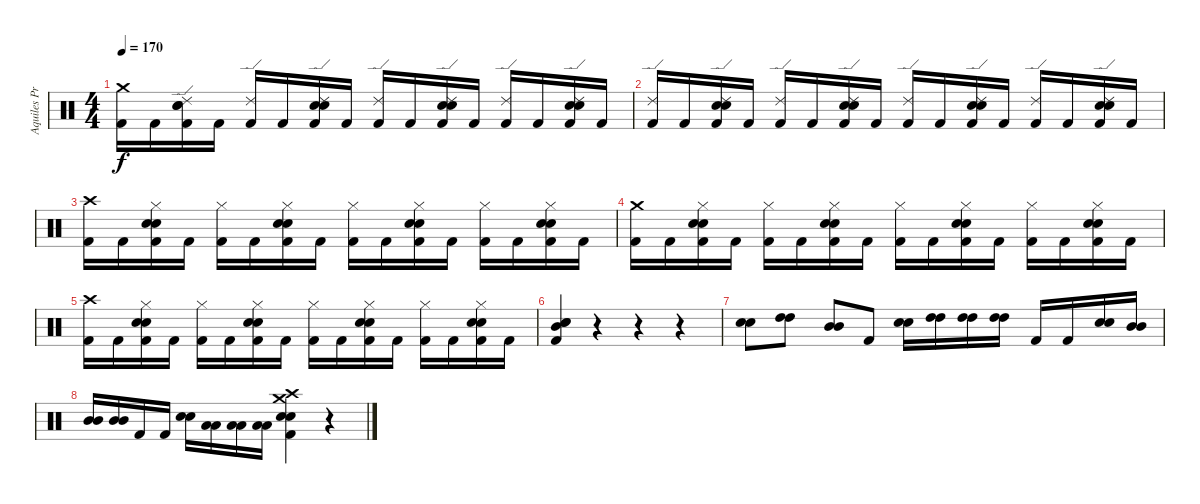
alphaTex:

\track ("Aquiles Priester" "Aquiles Pr") {instrument percussion}
\staff {score}
\articulation defaults
\ts (4 4)
\tempo 170
\clef neutral
\ks c
("Crash medium (hit)" "Kick (hit) 2").16{dy f} "Kick (hit) 2".16 ("Ride (edge) 2" "Electric Snare (hit)" "Snare (hit) 2" "Kick (hit) 2").16 "Kick (hit) 2".16 ("Ride (edge) 2" "Kick (hit) 2").16 "Kick (hit) 2".16 ("Ride (edge) 2" "Electric Snare (hit)" "Snare (hit) 2" "Kick (hit) 2").16 "Kick (hit) 2".16 ("Ride (edge) 2" "Kick (hit) 2").16 "Kick (hit) 2".16 ("Ride (edge) 2" "Electric Snare (hit)" "Snare (hit) 2" "Kick (hit) 2").16 "Kick (hit) 2".16 ("Ride (edge) 2" "Kick (hit) 2").16 "Kick (hit) 2".16 ("Ride (edge) 2" "Electric Snare (hit)" "Snare (hit) 2" "Kick (hit) 2").16 "Kick (hit) 2".16 |
("Ride (edge) 2" "Kick (hit) 2").16 "Kick (hit) 2".16 ("Ride (edge) 2" "Electric Snare (hit)" "Snare (hit) 2" "Kick (hit) 2").16 "Kick (hit) 2".16 ("Ride (edge) 2" "Kick (hit) 2").16 "Kick (hit) 2".16 ("Ride (edge) 2" "Electric Snare (hit)" "Snare (hit) 2" "Kick (hit) 2").16 "Kick (hit) 2".16 ("Ride (edge) 2" "Kick (hit) 2").16 "Kick (hit) 2".16 ("Ride (edge) 2" "Electric Snare (hit)" "Snare (hit) 2" "Kick (hit) 2").16 "Kick (hit) 2".16 ("Ride (edge) 2" "Kick (hit) 2").16 "Kick (hit) 2".16 ("Ride (edge) 2" "Electric Snare (hit)" "Snare (hit) 2" "Kick (hit) 2").16 "Kick (hit) 2".16 |
("Crash high (hit)" "Kick (hit) 2").16 "Kick (hit) 2".16 ("Hi-Hat (closed)" "Electric Snare (hit)" "Snare (hit) 2" "Kick (hit) 2").16 "Kick (hit) 2".16 ("Hi-Hat (closed)" "Kick (hit) 2").16 "Kick (hit) 2".16 ("Hi-Hat (closed)" "Electric Snare (hit)" "Snare (hit) 2" "Kick (hit) 2").16 "Kick (hit) 2".16 ("Hi-Hat (closed)" "Kick (hit) 2").16 "Kick (hit) 2".16 ("Hi-Hat (closed)" "Electric Snare (hit)" "Snare (hit) 2" "Kick (hit) 2").16 "Kick (hit) 2".16 ("Hi-Hat (closed)" "Kick (hit) 2").16 "Kick (hit) 2".16 ("Hi-Hat (closed)" "Electric Snare (hit)" "Snare (hit) 2" "Kick (hit) 2").16 "Kick (hit) 2".16 |
("Crash medium (hit)" "Kick (hit) 2").16 "Kick (hit) 2".16 ("Hi-Hat (closed)" "Electric Snare (hit)" "Snare (hit) 2" "Kick (hit) 2").16 "Kick (hit) 2".16 ("Hi-Hat (closed)" "Kick (hit) 2").16 "Kick (hit) 2".16 ("Hi-Hat (closed)" "Electric Snare (hit)" "Snare (hit) 2" "Kick (hit) 2").16 "Kick (hit) 2".16 ("Hi-Hat (closed)" "Kick (hit) 2").16 "Kick (hit) 2".16 ("Hi-Hat (closed)" "Electric Snare (hit)" "Snare (hit) 2" "Kick (hit) 2").16 "Kick (hit) 2".16 ("Hi-Hat (closed)" "Kick (hit) 2").16 "Kick (hit) 2".16 ("Hi-Hat (closed)" "Electric Snare (hit)" "Snare (hit) 2" "Kick (hit) 2").16 "Kick (hit) 2".16 |
("Crash high (hit)" "Kick (hit) 2").16 "Kick (hit) 2".16 ("Hi-Hat (closed)" "Electric Snare (hit)" "Snare (hit) 2" "Kick (hit) 2").16 "Kick (hit) 2".16 ("Hi-Hat (closed)" "Kick (hit) 2").16 "Kick (hit) 2".16 ("Hi-Hat (closed)" "Electric Snare (hit)" "Snare (hit) 2" "Kick (hit) 2").16 "Kick (hit) 2".16 ("Hi-Hat (closed)" "Kick (hit) 2").16 "Kick (hit) 2".16 ("Hi-Hat (closed)" "Electric Snare (hit)" "Snare (hit) 2" "Kick (hit) 2").16 "Kick (hit) 2".16 ("Hi-Hat (closed)" "Kick (hit) 2").16 "Kick (hit) 2".16 ("Hi-Hat (closed)" "Electric Snare (hit)" "Snare (hit) 2" "Kick (hit) 2").16 "Kick (hit) 2".16 |
("Mid Tom (hit)" "Electric Snare (hit)" "Snare (hit) 2" "Kick (hit) 2").4 r.4 r.4 r.4 |
("Electric Snare (hit)" "Snare (hit) 2").8 ("High Tom (hit)" "High Tom (hit)").8 ("Mid Tom (hit)" "Mid Tom (hit)").8 "Kick (hit) 2".8 ("Electric Snare (hit)" "Snare (hit) 2").16 ("High Tom (hit)" "High Tom (hit)").16 ("High Tom (hit)" "High Tom (hit)").16 ("High Tom (hit)" "High Tom (hit)").16 "Kick (hit) 2".16 "Kick (hit) 2".16 ("Electric Snare (hit)" "Snare (hit) 2").16 ("Mid Tom (hit)" "Mid Tom (hit)").16 |
("Mid Tom (hit)" "Mid Tom (hit)").16 ("Mid Tom (hit)" "Mid Tom (hit)").16 "Kick (hit) 2".16 "Kick (hit) 2".16 ("Electric Snare (hit)" "Snare (hit) 2").16 ("Low Tom (hit)" "Low Tom (hit)").16 ("Low Tom (hit)" "Low Tom (hit)").16 ("Low Tom (hit)" "Low Tom (hit)").16 ("Crash medium (hit)" "Crash high (hit)" "Electric Snare (hit)" "Snare (hit) 2" "Kick (hit) 2").4 r.4
